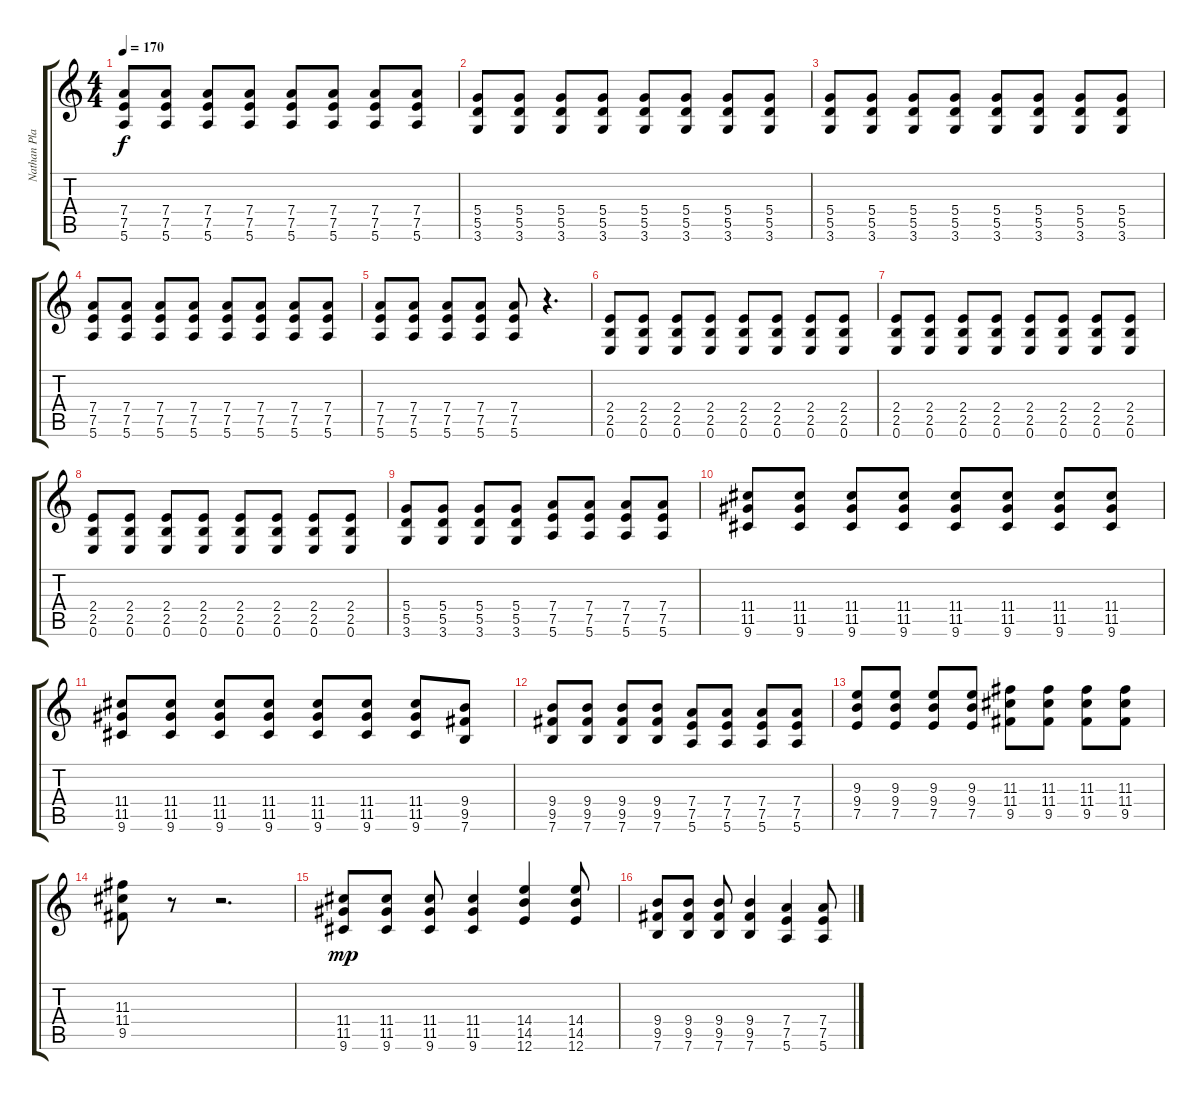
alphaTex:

\track ("Nathan Playing guitar" "Nathan Pla") {instrument distortionguitar}
\staff {score tabs}
\tuning (E4 B3 G3 D3 A2 E2) {hide}
\ts (4 4)
\tempo 170
\clef g2
\ks c
(7.4 7.5 5.6).8{dy f} (7.4 7.5 5.6).8 (7.4 7.5 5.6).8 (7.4 7.5 5.6).8 (7.4 7.5 5.6).8 (7.4 7.5 5.6).8 (7.4 7.5 5.6).8 (7.4 7.5 5.6).8 |
(5.4 5.5 3.6).8 (5.4 5.5 3.6).8 (5.4 5.5 3.6).8 (5.4 5.5 3.6).8 (5.4 5.5 3.6).8 (5.4 5.5 3.6).8 (5.4 5.5 3.6).8 (5.4 5.5 3.6).8 |
(5.4 5.5 3.6).8 (5.4 5.5 3.6).8 (5.4 5.5 3.6).8 (5.4 5.5 3.6).8 (5.4 5.5 3.6).8 (5.4 5.5 3.6).8 (5.4 5.5 3.6).8 (5.4 5.5 3.6).8 |
(7.4 7.5 5.6).8 (7.4 7.5 5.6).8 (7.4 7.5 5.6).8 (7.4 7.5 5.6).8 (7.4 7.5 5.6).8 (7.4 7.5 5.6).8 (7.4 7.5 5.6).8 (7.4 7.5 5.6).8 |
(7.4 7.5 5.6).8 (7.4 7.5 5.6).8 (7.4 7.5 5.6).8 (7.4 7.5 5.6).8 (7.4 7.5 5.6).8 r.4{d} |
(2.4 2.5 0.6).8 (2.4 2.5 0.6).8 (2.4 2.5 0.6).8 (2.4 2.5 0.6).8 (2.4 2.5 0.6).8 (2.4 2.5 0.6).8 (2.4 2.5 0.6).8 (2.4 2.5 0.6).8 |
(2.4 2.5 0.6).8 (2.4 2.5 0.6).8 (2.4 2.5 0.6).8 (2.4 2.5 0.6).8 (2.4 2.5 0.6).8 (2.4 2.5 0.6).8 (2.4 2.5 0.6).8 (2.4 2.5 0.6).8 |
(2.4 2.5 0.6).8 (2.4 2.5 0.6).8 (2.4 2.5 0.6).8 (2.4 2.5 0.6).8 (2.4 2.5 0.6).8 (2.4 2.5 0.6).8 (2.4 2.5 0.6).8 (2.4 2.5 0.6).8 |
(5.4 5.5 3.6).8 (5.4 5.5 3.6).8 (5.4 5.5 3.6).8 (5.4 5.5 3.6).8 (7.4 7.5 5.6).8 (7.4 7.5 5.6).8 (7.4 7.5 5.6).8 (7.4 7.5 5.6).8 |
(11.4 11.5 9.6).8 (11.4 11.5 9.6).8 (11.4 11.5 9.6).8 (11.4 11.5 9.6).8 (11.4 11.5 9.6).8 (11.4 11.5 9.6).8 (11.4 11.5 9.6).8 (11.4 11.5 9.6).8 |
(11.4 11.5 9.6).8 (11.4 11.5 9.6).8 (11.4 11.5 9.6).8 (11.4 11.5 9.6).8 (11.4 11.5 9.6).8 (11.4 11.5 9.6).8 (11.4 11.5 9.6).8 (9.4 9.5 7.6).8 |
(9.4 9.5 7.6).8 (9.4 9.5 7.6).8 (9.4 9.5 7.6).8 (9.4 9.5 7.6).8 (7.4 7.5 5.6).8 (7.4 7.5 5.6).8 (7.4 7.5 5.6).8 (7.4 7.5 5.6).8 |
(9.3 9.4 7.5).8 (9.3 9.4 7.5).8 (9.3 9.4 7.5).8 (9.3 9.4 7.5).8 (11.3 11.4 9.5).8 (11.3 11.4 9.5).8 (11.3 11.4 9.5).8 (11.3 11.4 9.5).8 |
(11.3 11.4 9.5).8 r.8 r.2{d} |
(11.4 11.5 9.6).8{dy mp} (11.4 11.5 9.6).8 (11.4 11.5 9.6).8 (11.4 11.5 9.6).4 (14.4 14.5 12.6).4 (14.4 14.5 12.6).8 |
(9.4 9.5 7.6).8 (9.4 9.5 7.6).8 (9.4 9.5 7.6).8 (9.4 9.5 7.6).4 (7.4 7.5 5.6).4 (7.4 7.5 5.6).8
